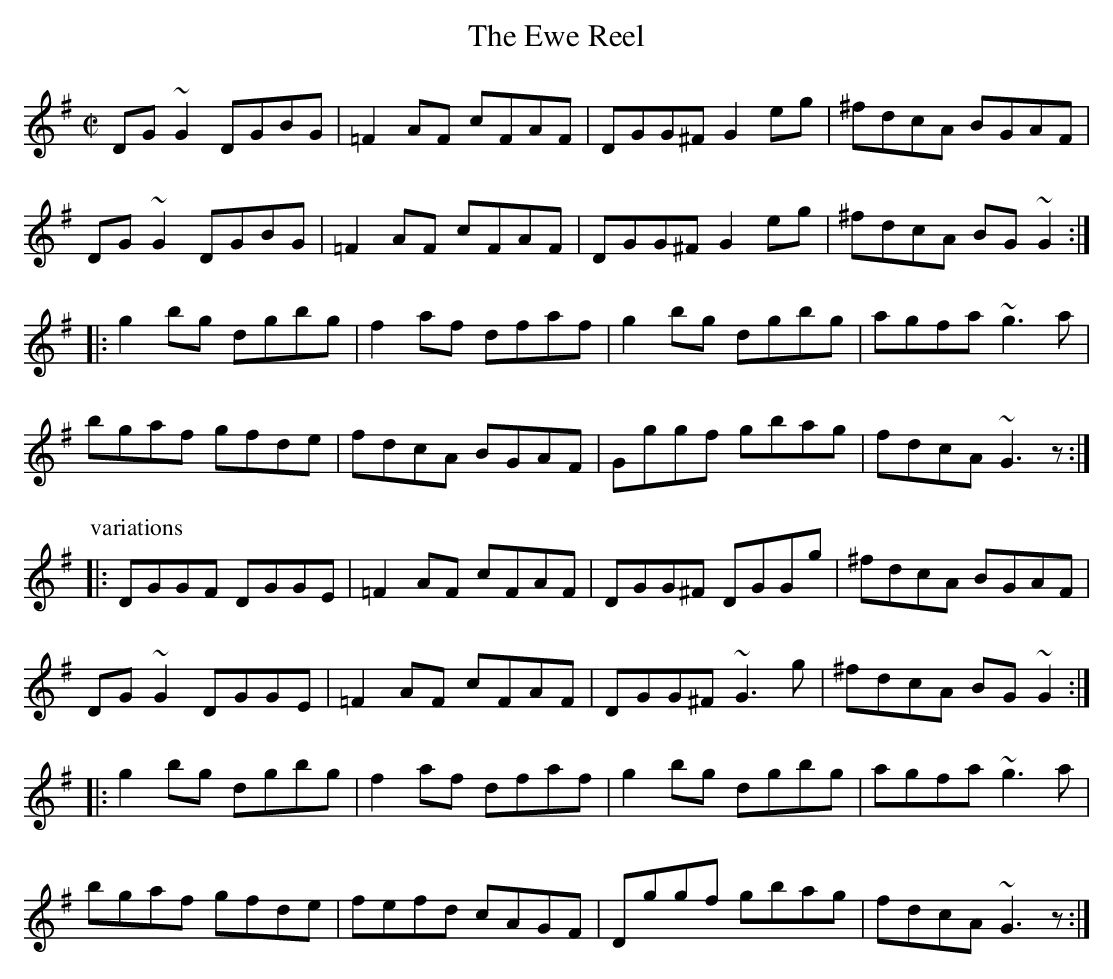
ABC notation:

X:1
T:Ewe Reel, The
M:C|
L:1/8
K:G
DG~G2 DGBG | =F2AF cFAF | DGG^F G2eg | ^fdcA BGAF |
DG~G2 DGBG | =F2AF cFAF | DGG^F G2eg | ^fdcA BG~G2 :|
|: g2bg dgbg | f2af dfaf | g2bg dgbg | agfa ~g3a |
bgaf gfde | fdcA BGAF | Gggf gbag | fdcA ~G3z :|
P:variations
|: DGGF DGGE | =F2AF cFAF | DGG^F DGGg | ^fdcA BGAF |
DG~G2 DGGE | =F2AF cFAF | DGG^F ~G3g | ^fdcA BG~G2 :|
|: g2bg dgbg | f2af dfaf | g2bg dgbg | agfa ~g3a |
bgaf gfde | fefd cAGF | Dggf gbag | fdcA ~G3z :|
